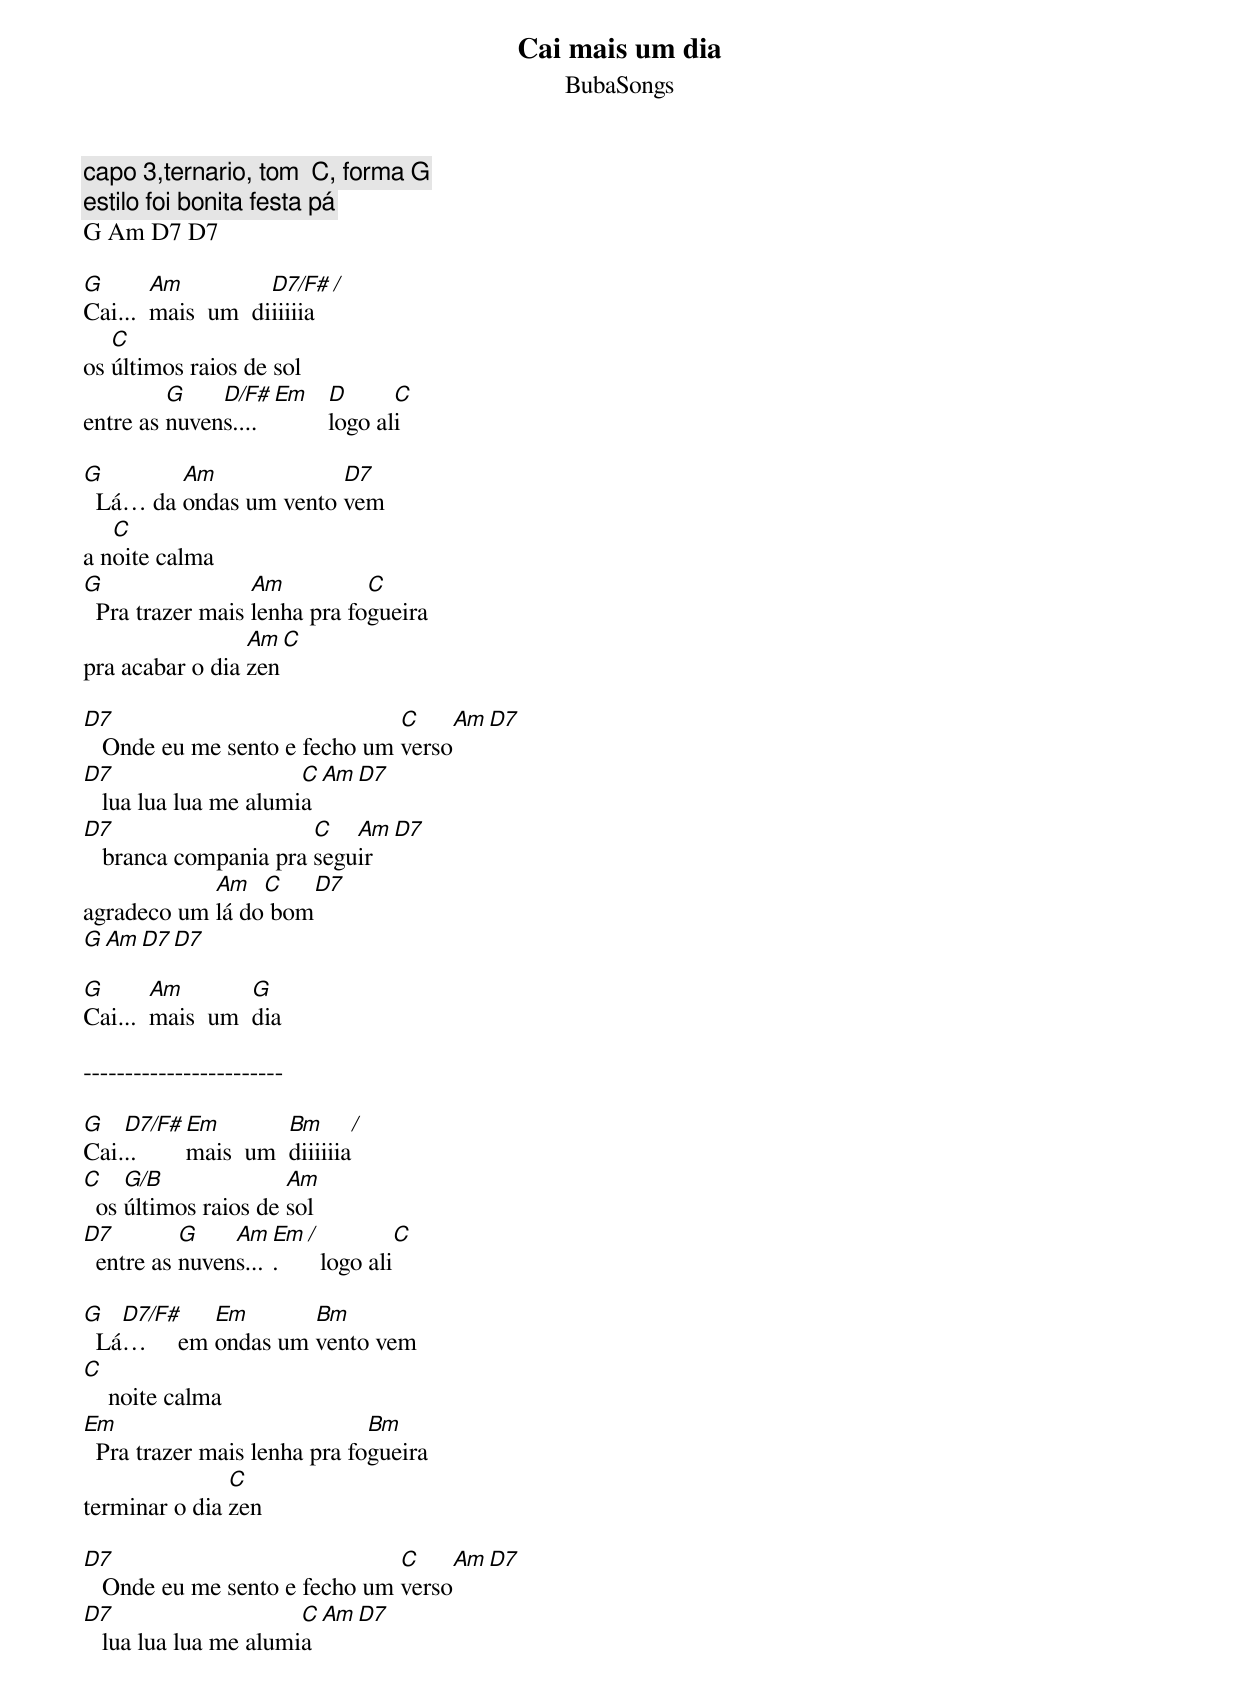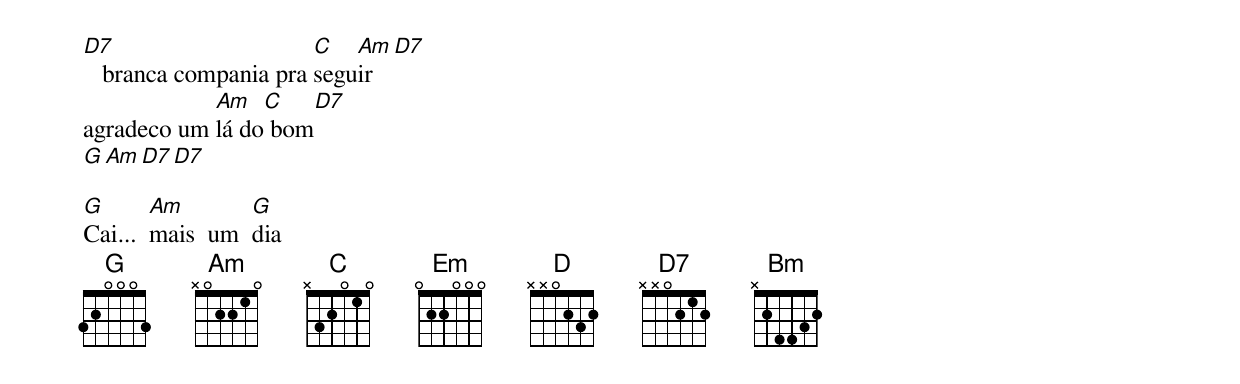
Cai mais um dia
BubaSongs

capo 3,ternario, tom  C, forma G
estilo foi bonita festa pá
G Am D7 D7

G       Am          D7/F#      /
Cai...  mais  um  diiiiiia
   C
os últimos raios de sol
         G    D/F# Em D      C
entre as nuvens....   logo ali

G        Am             D7
  Lá… da ondas um vento vem
   C
a noite calma
G                 Am          C
  Pra trazer mais lenha pra fogueira
                 Am   C
pra acabar o dia zen

D7                             C     Am  D7
   Onde eu me sento e fecho um verso
D7                     C    Am  D7
   lua lua lua me alumia
D7                     C   Am   D7
   branca compania pra seguir
            Am   C   D7
agradeco um lá do bom
G Am D7 D7

G       Am        G
Cai...  mais  um  dia

------------------------

G   D7/F#   Em        Bm         /
Cai...      mais  um  diiiiiia
C    G/B              Am
  os últimos raios de sol
D7         G    Am  Em  /          C
  entre as nuvens....     logo ali

G   D7/F#    Em       Bm
  Lá…     em ondas um vento vem
C
    noite calma
Em                            Bm
  Pra trazer mais lenha pra fogueira
               C
terminar o dia zen

D7                             C     Am  D7
   Onde eu me sento e fecho um verso
D7                     C    Am  D7
   lua lua lua me alumia
D7                     C   Am   D7
   branca compania pra seguir
            Am   C   D7
agradeco um lá do bom
G Am D7 D7

G       Am        G
Cai...  mais  um  dia
